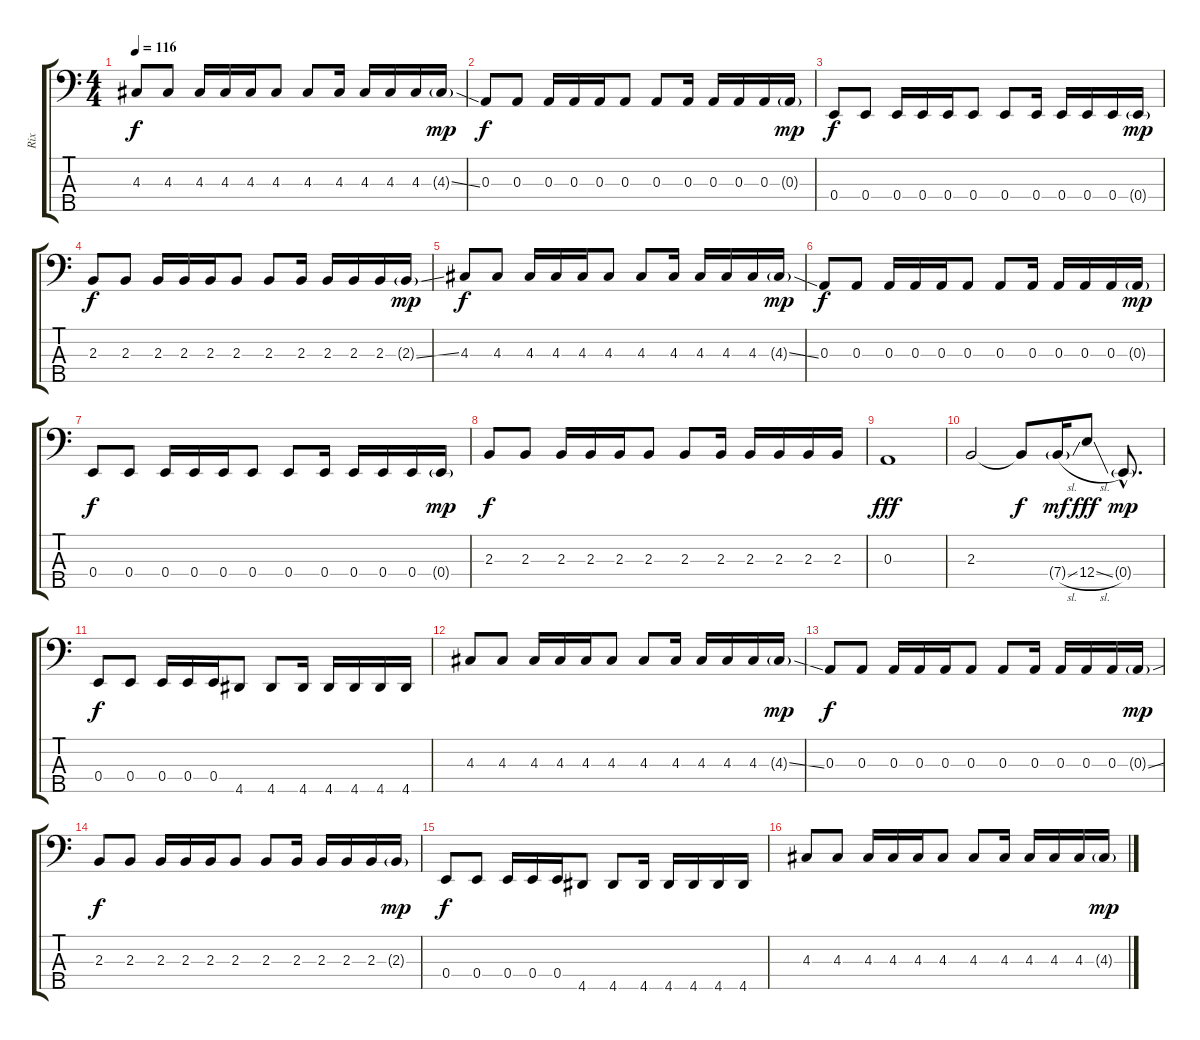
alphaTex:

\track ("Rix" "Rix") {instrument electricbasspick}
\staff {score tabs}
\tuning (G2 D2 A1 E1 B0) {hide}
\ts (4 4)
\tempo 116
\clef f4
\ks c
4.3.8{dy f} 4.3.8 4.3.16 4.3.16 4.3.16 4.3.8 4.3.8 4.3.16 4.3.16 4.3.16 4.3.16 4.3{ss g}.16{dy mp} |
0.3.8{dy f} 0.3.8 0.3.16 0.3.16 0.3.16 0.3.8 0.3.8 0.3.16 0.3.16 0.3.16 0.3.16 0.3{g}.16{dy mp} |
0.4.8{dy f} 0.4.8 0.4.16 0.4.16 0.4.16 0.4.8 0.4.8 0.4.16 0.4.16 0.4.16 0.4.16 0.4{g}.16{dy mp} |
2.3.8{dy f} 2.3.8 2.3.16 2.3.16 2.3.16 2.3.8 2.3.8 2.3.16 2.3.16 2.3.16 2.3.16 2.3{ss g}.16{dy mp} |
4.3.8{dy f} 4.3.8 4.3.16 4.3.16 4.3.16 4.3.8 4.3.8 4.3.16 4.3.16 4.3.16 4.3.16 4.3{ss g}.16{dy mp} |
0.3.8{dy f} 0.3.8 0.3.16 0.3.16 0.3.16 0.3.8 0.3.8 0.3.16 0.3.16 0.3.16 0.3.16 0.3{g}.16{dy mp} |
0.4.8{dy f} 0.4.8 0.4.16 0.4.16 0.4.16 0.4.8 0.4.8 0.4.16 0.4.16 0.4.16 0.4.16 0.4{g}.16{dy mp} |
2.3.8{dy f} 2.3.8 2.3.16 2.3.16 2.3.16 2.3.8 2.3.8 2.3.16 2.3.16 2.3.16 2.3.16 2.3.16 |
0.3.1{dy fff} |
2.3.2 2.3{t}.8{dy f} 7.4{sl g}.16{dy mf volume 16} 12.4{sl}.8{dy fff} 0.4{g hac}.8{d dy mp} |
0.4.8{dy f volume 15} 0.4.8 0.4.16 0.4.16 0.4.16 4.5.8 4.5.8 4.5.16 4.5.16 4.5.16 4.5.16 4.5.16 |
4.3.8 4.3.8 4.3.16 4.3.16 4.3.16 4.3.8 4.3.8 4.3.16 4.3.16 4.3.16 4.3.16 4.3{ss g}.16{dy mp} |
0.3.8{dy f} 0.3.8 0.3.16 0.3.16 0.3.16 0.3.8 0.3.8 0.3.16 0.3.16 0.3.16 0.3.16 0.3{ss g}.16{dy mp} |
2.3.8{dy f} 2.3.8 2.3.16 2.3.16 2.3.16 2.3.8 2.3.8 2.3.16 2.3.16 2.3.16 2.3.16 2.3{g}.16{dy mp} |
0.4.8{dy f} 0.4.8 0.4.16 0.4.16 0.4.16 4.5.8 4.5.8 4.5.16 4.5.16 4.5.16 4.5.16 4.5.16 |
4.3.8 4.3.8 4.3.16 4.3.16 4.3.16 4.3.8 4.3.8 4.3.16 4.3.16 4.3.16 4.3.16 4.3{ss g}.16{dy mp}
